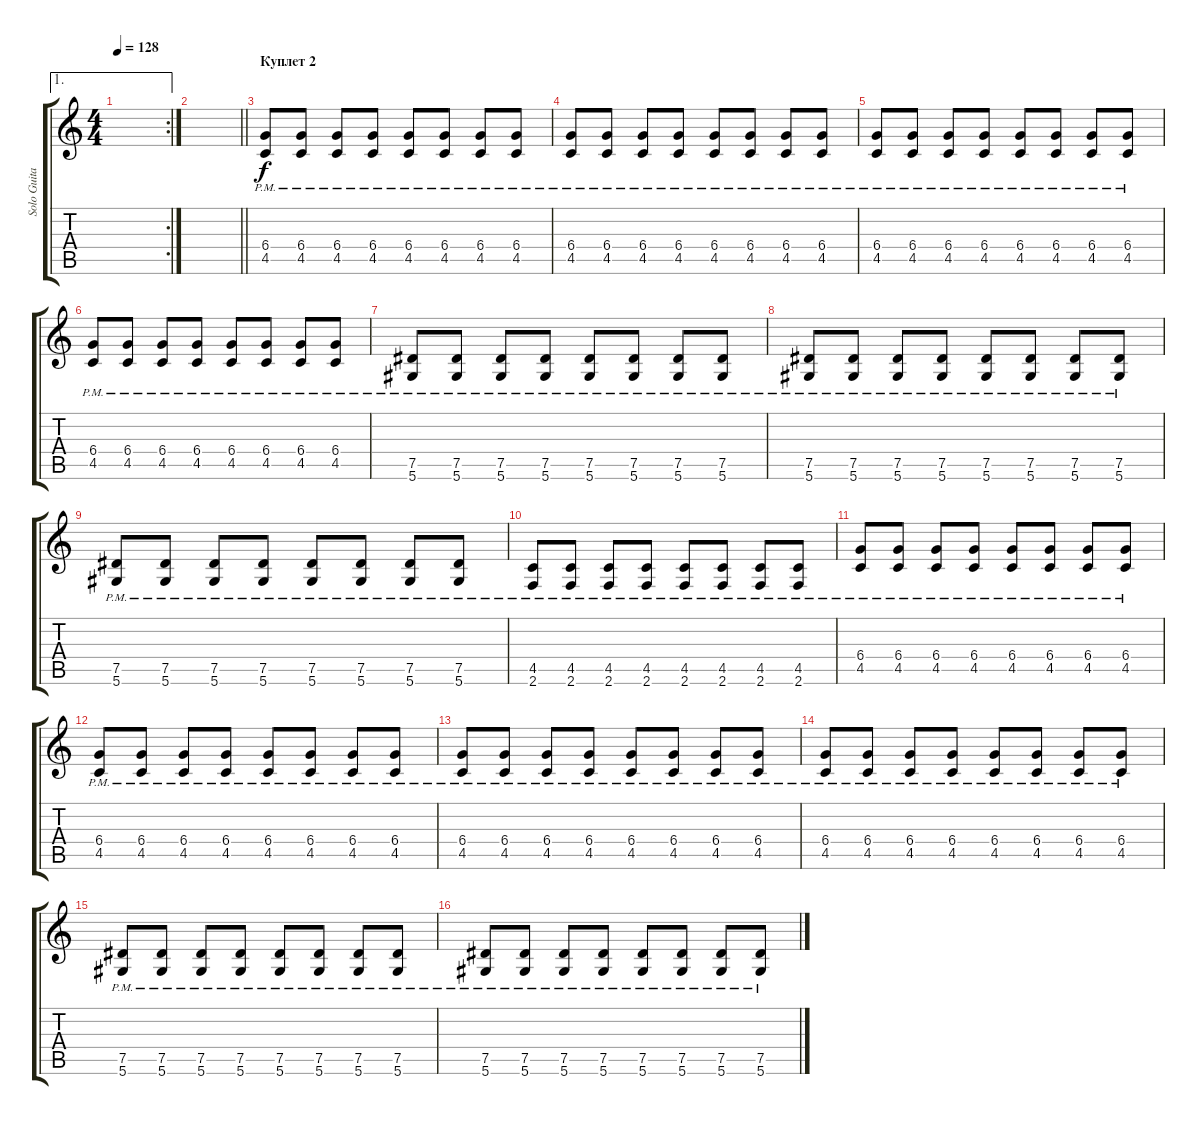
\track ("Solo Guitar/add. Guitars" "Solo Guita") {instrument distortionguitar}
\staff {score tabs}
\tuning (Eb4 Bb3 Gb3 Db3 Ab2 Eb2) {hide}
\ae 1
\rc 2
\ts (4 4)
\tempo 128
\clef g2
\ks c
|
\barLineRight lightlight
|
\section ("" "Куплет 2")
(6.4{pm} 4.5{pm}).8{volume 14 instrument distortionguitar} (6.4{pm} 4.5{pm}).8 (6.4{pm} 4.5{pm}).8 (6.4{pm} 4.5{pm}).8 (6.4{pm} 4.5{pm}).8 (6.4{pm} 4.5{pm}).8 (6.4{pm} 4.5{pm}).8 (6.4{pm} 4.5{pm}).8 |
(6.4{pm} 4.5{pm}).8 (6.4{pm} 4.5{pm}).8 (6.4{pm} 4.5{pm}).8 (6.4{pm} 4.5{pm}).8 (6.4{pm} 4.5{pm}).8 (6.4{pm} 4.5{pm}).8 (6.4{pm} 4.5{pm}).8 (6.4{pm} 4.5{pm}).8 |
(6.4{pm} 4.5{pm}).8 (6.4{pm} 4.5{pm}).8 (6.4{pm} 4.5{pm}).8 (6.4{pm} 4.5{pm}).8 (6.4{pm} 4.5{pm}).8 (6.4{pm} 4.5{pm}).8 (6.4{pm} 4.5{pm}).8 (6.4{pm} 4.5{pm}).8 |
(6.4{pm} 4.5{pm}).8 (6.4{pm} 4.5{pm}).8 (6.4{pm} 4.5{pm}).8 (6.4{pm} 4.5{pm}).8 (6.4{pm} 4.5{pm}).8 (6.4{pm} 4.5{pm}).8 (6.4{pm} 4.5{pm}).8 (6.4{pm} 4.5{pm}).8 |
(7.5{pm} 5.6{pm}).8 (7.5{pm} 5.6{pm}).8 (7.5{pm} 5.6{pm}).8 (7.5{pm} 5.6{pm}).8 (7.5{pm} 5.6{pm}).8 (7.5{pm} 5.6{pm}).8 (7.5{pm} 5.6{pm}).8 (7.5{pm} 5.6{pm}).8 |
(7.5{pm} 5.6{pm}).8 (7.5{pm} 5.6{pm}).8 (7.5{pm} 5.6{pm}).8 (7.5{pm} 5.6{pm}).8 (7.5{pm} 5.6{pm}).8 (7.5{pm} 5.6{pm}).8 (7.5{pm} 5.6{pm}).8 (7.5{pm} 5.6{pm}).8 |
(7.5{pm} 5.6{pm}).8 (7.5{pm} 5.6{pm}).8 (7.5{pm} 5.6{pm}).8 (7.5{pm} 5.6{pm}).8 (7.5{pm} 5.6{pm}).8 (7.5{pm} 5.6{pm}).8 (7.5{pm} 5.6{pm}).8 (7.5{pm} 5.6{pm}).8 |
(4.5{pm} 2.6{pm}).8 (4.5{pm} 2.6{pm}).8 (4.5{pm} 2.6{pm}).8 (4.5{pm} 2.6{pm}).8 (4.5{pm} 2.6{pm}).8 (4.5{pm} 2.6{pm}).8 (4.5{pm} 2.6{pm}).8 (4.5{pm} 2.6{pm}).8 |
(6.4{pm} 4.5{pm}).8 (6.4{pm} 4.5{pm}).8 (6.4{pm} 4.5{pm}).8 (6.4{pm} 4.5{pm}).8 (6.4{pm} 4.5{pm}).8 (6.4{pm} 4.5{pm}).8 (6.4{pm} 4.5{pm}).8 (6.4{pm} 4.5{pm}).8 |
(6.4{pm} 4.5{pm}).8 (6.4{pm} 4.5{pm}).8 (6.4{pm} 4.5{pm}).8 (6.4{pm} 4.5{pm}).8 (6.4{pm} 4.5{pm}).8 (6.4{pm} 4.5{pm}).8 (6.4{pm} 4.5{pm}).8 (6.4{pm} 4.5{pm}).8 |
(6.4{pm} 4.5{pm}).8 (6.4{pm} 4.5{pm}).8 (6.4{pm} 4.5{pm}).8 (6.4{pm} 4.5{pm}).8 (6.4{pm} 4.5{pm}).8 (6.4{pm} 4.5{pm}).8 (6.4{pm} 4.5{pm}).8 (6.4{pm} 4.5{pm}).8 |
(6.4{pm} 4.5{pm}).8 (6.4{pm} 4.5{pm}).8 (6.4{pm} 4.5{pm}).8 (6.4{pm} 4.5{pm}).8 (6.4{pm} 4.5{pm}).8 (6.4{pm} 4.5{pm}).8 (6.4{pm} 4.5{pm}).8 (6.4{pm} 4.5{pm}).8 |
(7.5{pm} 5.6{pm}).8 (7.5{pm} 5.6{pm}).8 (7.5{pm} 5.6{pm}).8 (7.5{pm} 5.6{pm}).8 (7.5{pm} 5.6{pm}).8 (7.5{pm} 5.6{pm}).8 (7.5{pm} 5.6{pm}).8 (7.5{pm} 5.6{pm}).8 |
(7.5{pm} 5.6{pm}).8 (7.5{pm} 5.6{pm}).8 (7.5{pm} 5.6{pm}).8 (7.5{pm} 5.6{pm}).8 (7.5{pm} 5.6{pm}).8 (7.5{pm} 5.6{pm}).8 (7.5{pm} 5.6{pm}).8 (7.5{pm} 5.6{pm}).8
